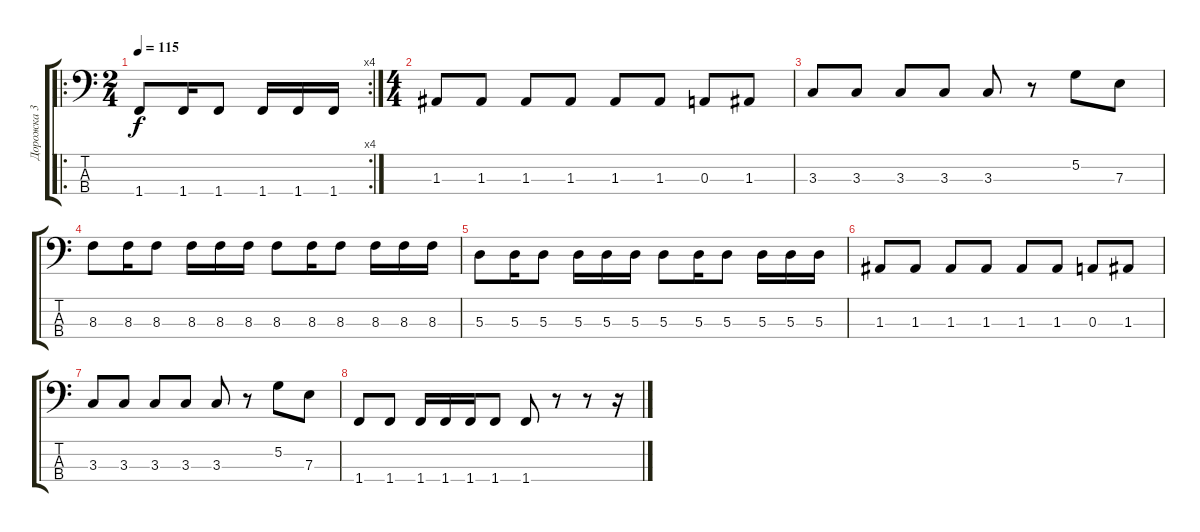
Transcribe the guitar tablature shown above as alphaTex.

\track ("Дорожка 3" "Дорожка 3") {instrument slapbass1}
\staff {score tabs}
\tuning (G2 D2 A1 E1) {hide}
\ro
\rc 4
\ts (2 4)
\tempo 115
\clef f4
\ks c
1.4.8{dy f} 1.4.16 1.4.8 1.4.16 1.4.16 1.4.16 |
\ts (4 4)
1.3.8 1.3.8 1.3.8 1.3.8 1.3.8 1.3.8 0.3.8 1.3.8 |
3.3.8 3.3.8 3.3.8 3.3.8 3.3.8 r.8 5.2.8 7.3.8 |
8.3.8 8.3.16 8.3.8 8.3.16 8.3.16 8.3.16 8.3.8 8.3.16 8.3.8 8.3.16 8.3.16 8.3.16 |
5.3.8 5.3.16 5.3.8 5.3.16 5.3.16 5.3.16 5.3.8 5.3.16 5.3.8 5.3.16 5.3.16 5.3.16 |
1.3.8 1.3.8 1.3.8 1.3.8 1.3.8 1.3.8 0.3.8 1.3.8 |
3.3.8 3.3.8 3.3.8 3.3.8 3.3.8 r.8 5.2.8 7.3.8 |
1.4.8 1.4.8 1.4.16 1.4.16 1.4.16 1.4.8 1.4.8 r.8 r.8 r.16
